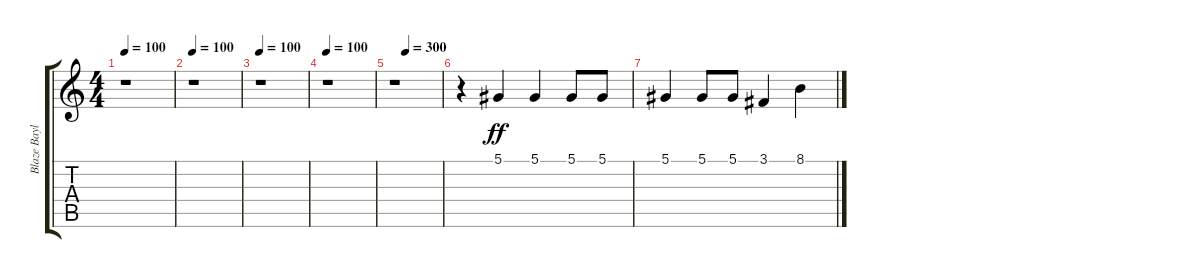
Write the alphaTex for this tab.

\track ("Blaze Bayley" "Blaze Bayl") {instrument choiraahs}
\staff {score tabs}
\tuning (Eb4 Bb3 Gb3 Db3 Ab2 Eb2) {hide}
\ts (4 4)
\tempo 100
\clef g2
\ks c
r.1{dy ff} |
\tempo 100
r.1 |
\tempo 100
r.1 |
\tempo 100
r.1 |
\tempo (300 0.25)
r.1 |
r.4 5.1.4 5.1.4 5.1.8 5.1.8 |
5.1.4 5.1.8 5.1.8 3.1.4 8.1.4
